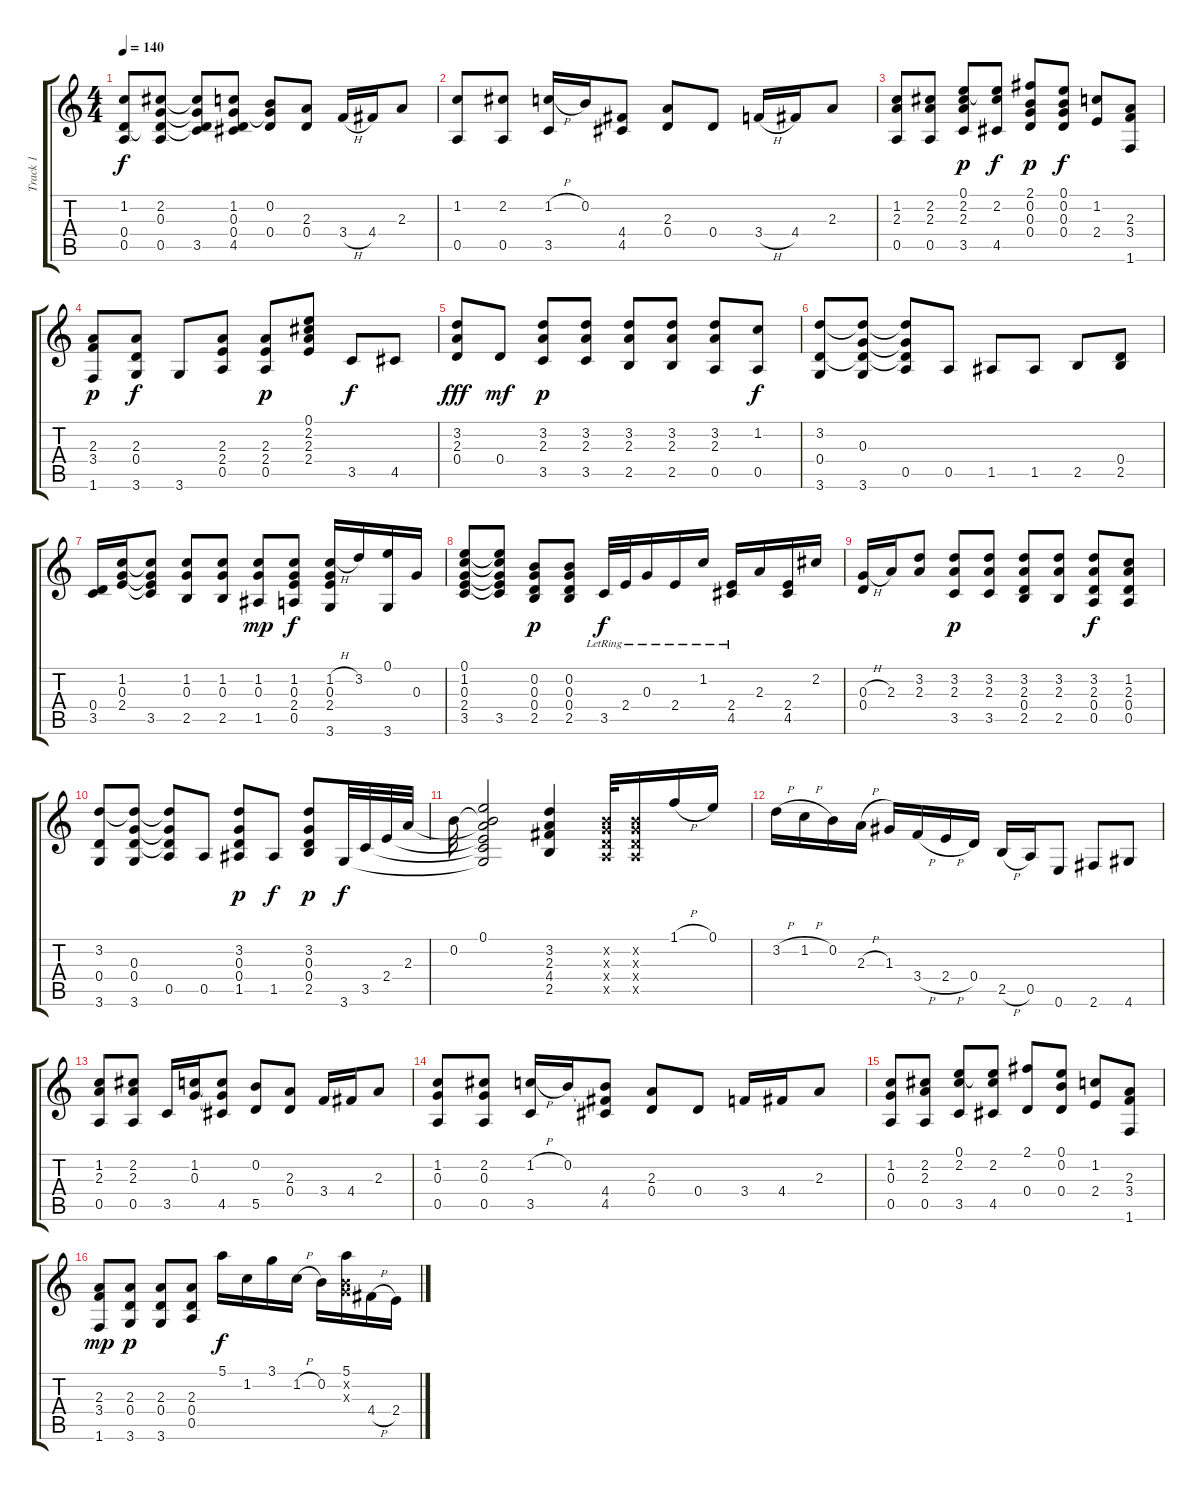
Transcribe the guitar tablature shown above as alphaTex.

\track ("Track 1" "Track 1") {instrument acousticguitarnylon}
\staff {score tabs}
\tuning (E4 B3 G3 D3 A2 E2) {hide}
\ts (4 4)
\tempo 140
\clef g2
\ks c
(1.2 0.4 0.5).8{dy f} (2.2 0.3 0.4{t} 0.5).8 (2.2{t} 0.3{t} 0.4{t} 3.5).8 (1.2 0.3 0.4 4.5).8 (0.2 0.3{t} 0.4).8 (2.3 0.4).8 3.4{h}.16 4.4.16 2.3.8 |
(1.2 0.5).8 (2.2 0.5).8 (1.2{h} 3.5).16 0.2.16 (4.4 4.5).8 (2.3 0.4).8 0.4.8 3.4{h}.16 4.4.16 2.3.8 |
(1.2 2.3 0.5).8 (2.2 2.3 0.5).8 (0.1 2.2 2.3 3.5).8{dy p} (0.1{t} 2.2 4.5).8{dy f} (2.1 0.2 0.3 0.4).8{dy p} (0.1 0.2 0.3 0.4).8{dy f} (1.2 2.4).8 (2.3 3.4 1.6).8 |
(2.3 3.4 1.6).8{dy p} (2.3 0.4 3.6).8{dy f} 3.6.8 (2.3 2.4 0.5).8 (2.3 2.4 0.5).8{dy p} (0.1 2.2 2.3 2.4).8 3.5.8{dy f} 4.5.8 |
(3.2 2.3 0.4).8{dy fff} 0.4.8{dy mf} (3.2 2.3 3.5).8{dy p} (3.2 2.3 3.5).8 (3.2 2.3 2.5).8 (3.2 2.3 2.5).8 (3.2 2.3 0.5).8 (1.2 0.5).8{dy f} |
(3.2 0.4 3.6).8 (3.2{t} 0.3 0.4{t} 3.6).8 (3.2{t} 0.3{t} 0.4{t} 0.5).8 0.5.8 1.5.8 1.5.8 2.5.8 (0.4 2.5).8 |
(0.4 3.5).16 (1.2 0.3 2.4).16 (1.2{t} 0.3{t} 2.4{t} 3.5).8 (1.2 0.3 2.5).8 (1.2 0.3 2.5).8 (1.2 0.3 1.5).8{dy mp} (1.2 0.3 2.4 0.5).8{dy f} (1.2{h} 0.3 2.4 3.6).16 3.2.16 (0.1 3.6).16 0.3.16 |
(0.1 1.2 0.3 2.4 3.5).8 (0.1{t} 1.2{t} 0.3{t} 2.4{t} 3.5).8 (0.2 0.3 0.4 2.5).8{dy p} (0.2 0.3 0.4 2.5).8 3.5{lr}.32{dy f} 2.4{lr}.32 0.3{lr}.16 2.4{lr}.16 1.2{lr}.16 (2.4{lr} 4.5{lr}).16 2.3.16 (2.4 4.5).16 2.2.16 |
(0.3{h} 0.4).16 2.3.16 (3.2 2.3).8 (3.2 2.3 3.5).8{dy p} (3.2 2.3 3.5).8 (3.2 2.3 0.4 2.5).8 (3.2 2.3 2.5).8 (3.2 2.3 0.4 0.5).8{dy f} (1.2 2.3 0.4 0.5).8 |
(3.2 0.4 3.6).8 (3.2{t} 0.3 0.4 3.6).8 (3.2{t} 0.3{t} 0.4{t} 0.5).8 0.5.8 (3.2 0.3 0.4 1.5).8{dy p} 1.5.8{dy f} (3.2 0.3 0.4 2.5).8{dy p} 3.6.32{dy f} 3.5.32 2.4.32 2.3.32 |
0.2.32 (0.1 0.2{t} 2.3{t} 2.4{t} 3.5{t} 3.6{t}).2 (3.2 2.3 4.4 2.5).4 (0.2{x} 0.3{x} 0.4{x} 0.5{x}).32 (0.2{x} 0.3{x} 0.4{x} 0.5{x}).16 1.1{h}.16 0.1.16 |
3.2{h}.16 1.2{h}.16 0.2.16 2.3{h}.16 1.3.16 3.4{h}.16 2.4{h}.16 0.4.16 2.5{h}.16 0.5.16 0.6.8 2.6.8 4.6.8 |
(1.2 2.3 0.5).8 (2.2 2.3 0.5).8 3.5.16 (1.2 0.3).16 (1.2{t} 0.3{t} 4.5).8 (0.2 5.5).8 (2.3 0.4).8 3.4.16 4.4.16 2.3.8 |
(1.2 0.3 0.5).8 (2.2 0.3 0.5).8 (1.2{h} 3.5).16 0.2.16 (0.2{t} 4.4 4.5).8 (2.3 0.4).8 0.4.8 3.4.16 4.4.16 2.3.8 |
(1.2 0.3 0.5).8 (2.2 2.3 0.5).8 (0.1 2.2 3.5).8 (0.1{t} 2.2 4.5).8 (2.1 0.4).8 (0.1 0.2 0.4).8 (1.2 2.4).8 (2.3 3.4 1.6).8 |
(2.3 3.4 1.6).8{dy mp} (2.3 0.4 3.6).8{dy p} (2.3 0.4 3.6).8 (2.3 0.4 0.5).8 5.1.16{dy f} 1.2.16 3.1.16 1.2{h}.16 0.2.16 (5.1 0.2{x} 0.3{x}).16 4.4{h}.16 2.4.16
